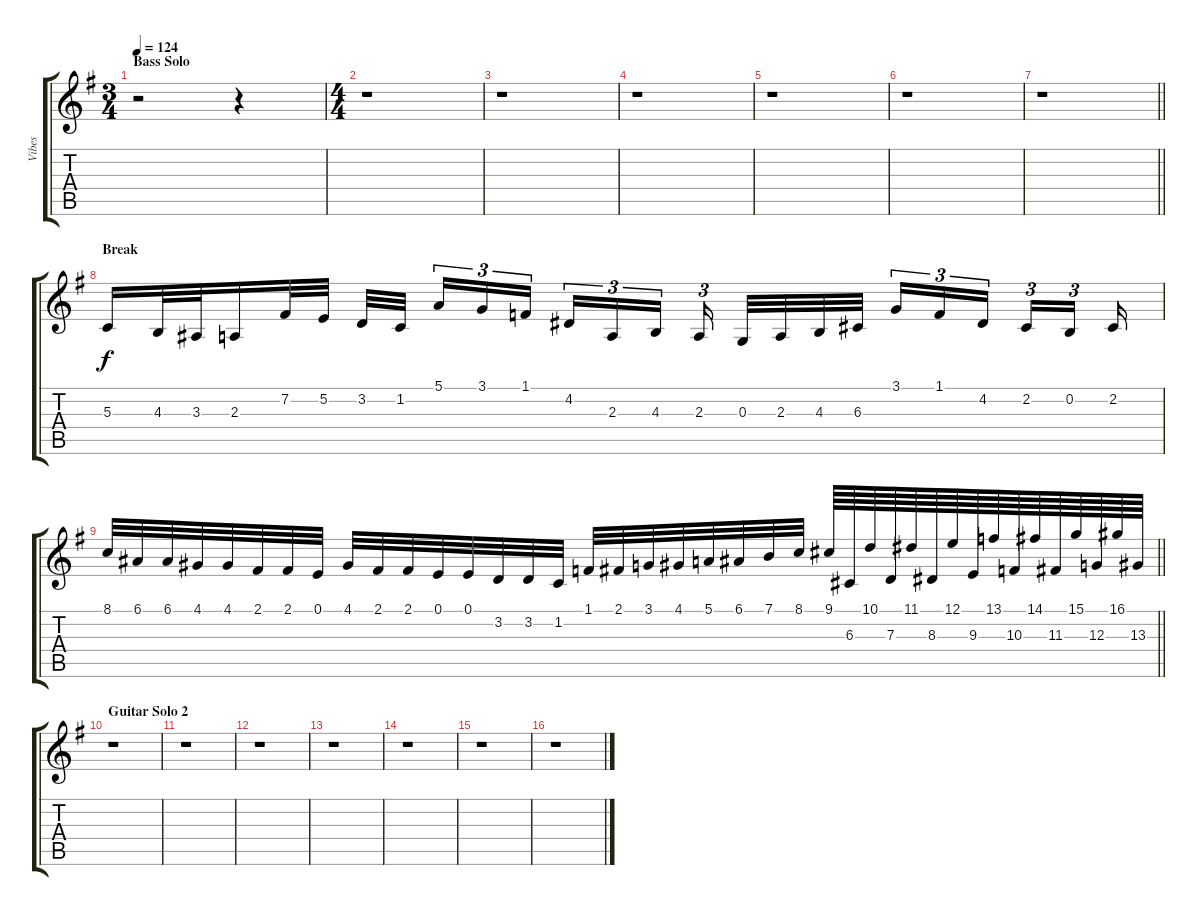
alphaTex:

\track ("Vibes" "Vibes") {instrument vibraphone}
\staff {score tabs}
\tuning (E4 B3 G3 D3 A2 E2) {hide}
\ts (3 4)
\section ("" "Bass Solo")
\tempo 124
\clef g2
\ks eminor
r.2{dy f} r.4 |
\ts (4 4)
r.1 |
r.1 |
r.1 |
r.1 |
r.1 |
\barLineRight lightlight
r.1 |
\section ("" "Break")
5.3.16 4.3.32 3.3.32 2.3.16 7.2.32 5.2.32 3.2.32 1.2.32 5.1.16{tu (3 2)} 3.1.16{tu (3 2)} 1.1.16{tu (3 2)} 4.2.16{tu (3 2)} 2.3.16{tu (3 2)} 4.3.16{tu (3 2)} 2.3.16{tu (3 2)} 0.3.32 2.3.32 4.3.32 6.3.32 3.1.16{tu (3 2)} 1.1.16{tu (3 2)} 4.2.16{tu (3 2)} 2.2.16{tu (3 2)} 0.2.16{tu (3 2)} 2.2.16 |
\barLineRight lightlight
8.1.32 6.1.32 6.1.32 4.1.32 4.1.32 2.1.32 2.1.32 0.1.32 4.1.32 2.1.32 2.1.32 0.1.32 0.1.32 3.2.32 3.2.32 1.2.32 1.1.32 2.1.32 3.1.32 4.1.32 5.1.32 6.1.32 7.1.32 8.1.32 9.1.64 6.3.64 10.1.64 7.3.64 11.1.64 8.3.64 12.1.64 9.3.64 13.1.64 10.3.64 14.1.64 11.3.64 15.1.64 12.3.64 16.1.64 13.3.64 |
\section ("" "Guitar Solo 2")
r.1 |
r.1 |
r.1 |
r.1 |
r.1 |
r.1 |
r.1
